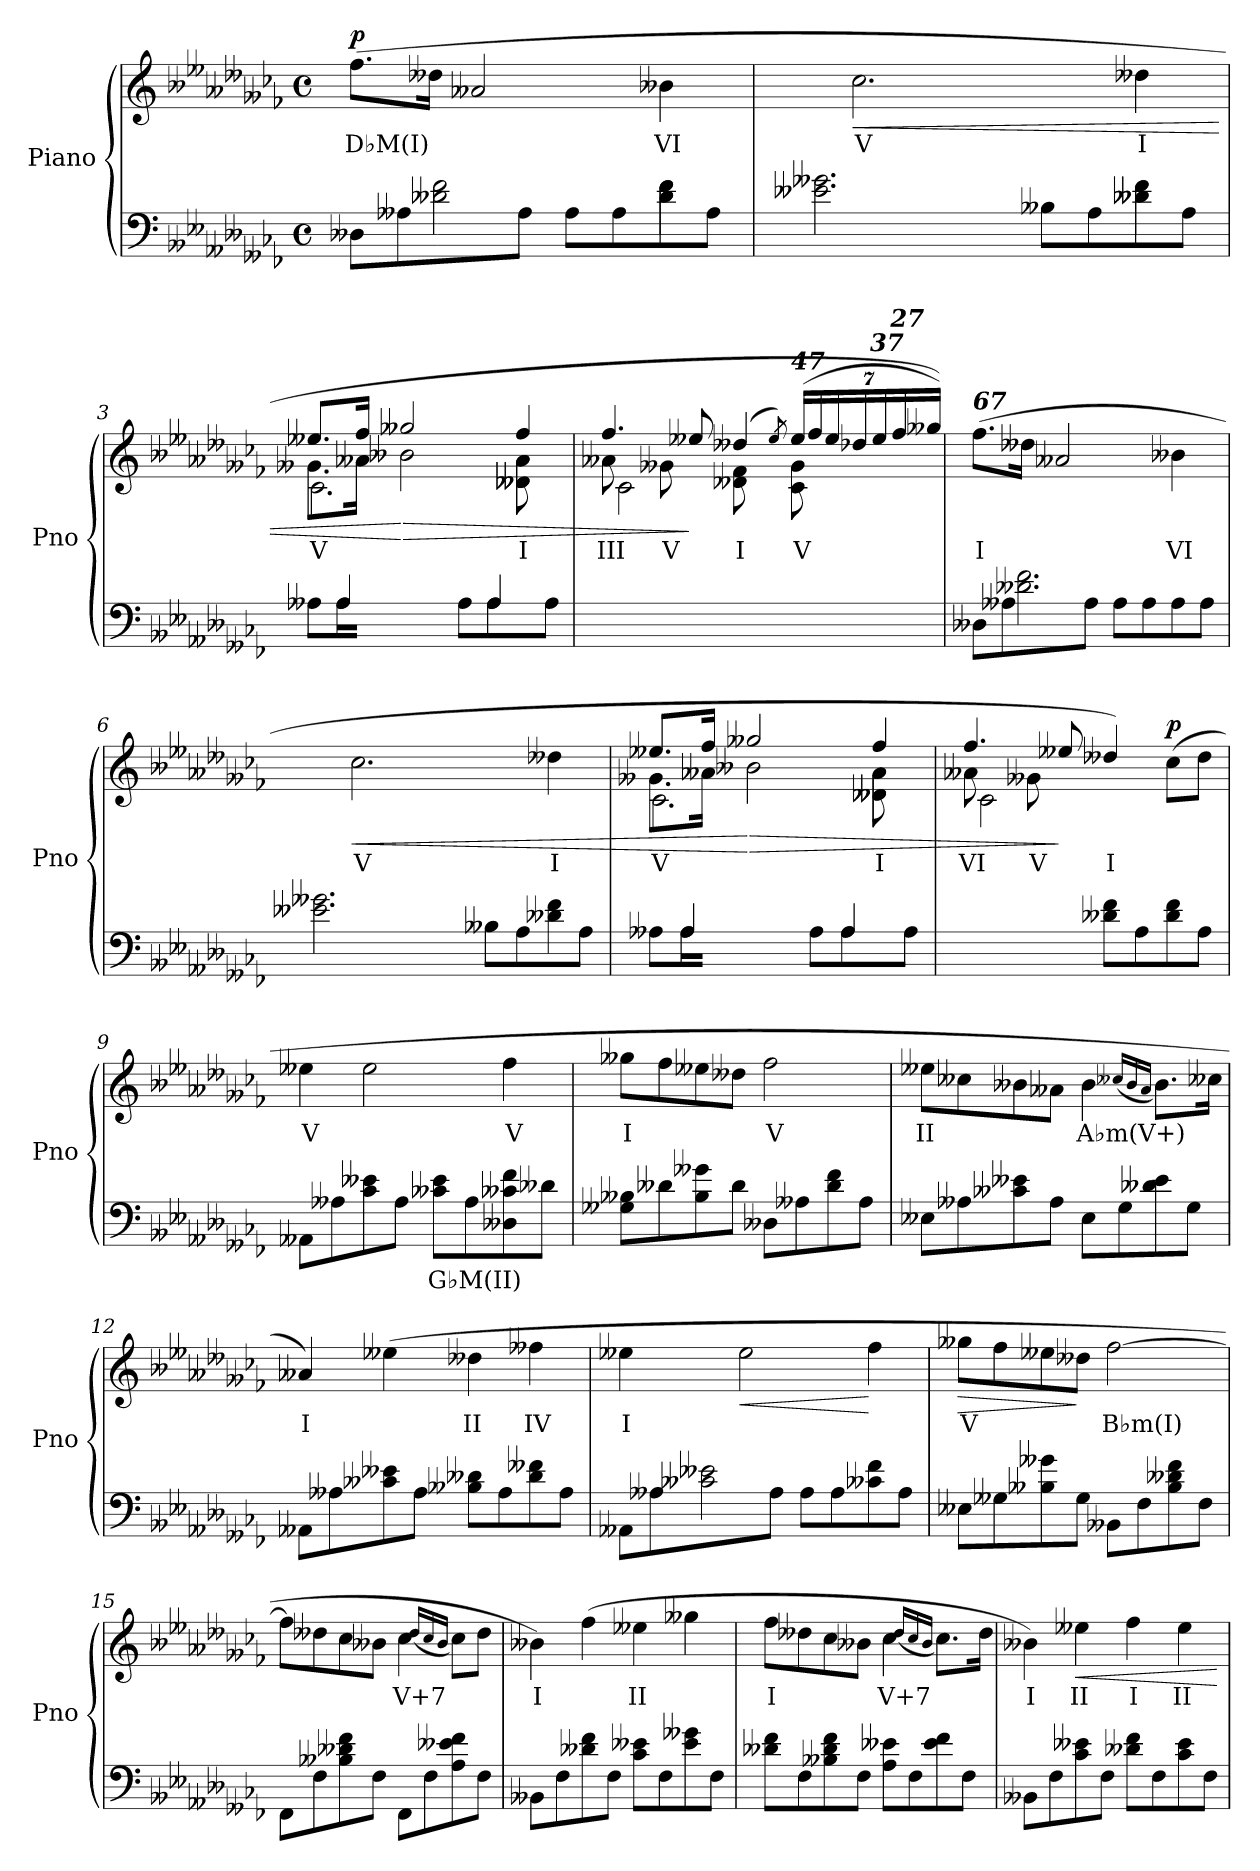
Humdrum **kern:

**kern	**text	**kern	**text	**dynam
*part2	*part2	*part1	*part1	*part1
*staff2	*staff2	*staff1	*staff1	*staff1
*I"Piano	*	*I"Piano	*	*
*I'Pno	*	*I'Pno	*	*
*clefF4	*	*clefG2	*	*
*k[b--e--a--d--g--c-f-]	*	*k[b--e--a--d--g--c-f-]	*	*
*M4/4	*	*M4/4	*	*
*met(c)	*	*met(c)	*	*
=1	=1	=1	=1	=1
*^	*	*	*	*
!	!	!	!LO:TX:a:B:t=Sostenuto	!	!
!	!	!	!	!LO:LY:b	!LO:DY:b
*	*	*	*^	*	*
8D--\L	4ryy	.	(>8.ff-\L	4ryy	D♭M(I)	p
8A--\	.	.	.	.	.	.
.	.	.	16dd--\Jk	.	.	.
8d--\yy 8f-\yy	2d--\ 2f-\	.	2a--/	2.ryy	.	.
8A--\J	.	.	.	.	.	.
8A--\L	.	.	.	.	.	.
8A--\	.	.	.	.	.	.
!	!	!	!	!	!LO:LY:b	!
8d--\ 8f-\	4d--\ 4f-\	.	4b--\	.	VI	.
8A--\J	.	.	.	.	.	.
*	*	*	*v	*v	*	*
=2	=2	=2	=2	=2	=2
!	!	!	!	!LO:LY:b	!LO:HP:b
8e--\yy 8g--\yyL	2.e--\ 2.g--\	.	2.cc-\	V	<
8A--\	.	.	.	.	.
8A--\	.	.	.	.	.
8A--\J	.	.	.	.	.
8B--\L	.	.	.	.	.
8A--\	.	.	.	.	.
!	!	!	!	!LO:LY:b	!
8d--\ 8f-\	4d--\ 4f-\	.	4dd--\	I	.
8A--\J	.	.	.	.	.
=3	=3	=3	=3	=3	=3
*	*^	*	*^	*	*
*	*	*	*	*	*^	*	*
*	*	*	*	*	*	*^	*	*
*	*	*	*	*	*	*	*^	*	*
!	!	!	!	!	!	!	!	!	!LO:LY:b	!
8A--\L	8ryy	2.ryy	.	8.ee--/L	8.g--\L	2.ryy	8ryy	2.c-\	V	.
16A--\L	4A--/	.	.	.	.	.	4ryy	.	.	.
16A--\JJyy	.	.	.	16ff-/Jk	16a--\Jk	.	.	.	.	.
!	!	!	!	!	!	!	!	!	!	!LO:HP:n=1:b
8A--\Lyy	.	.	.	2gg--/	2b--\	.	.	.	.	[ >
8A--\J	4ryy	.	.	.	.	.	4ryy	.	.	.
8A--\L	.	.	.	.	.	.	.	.	.	.
8A--\	4A--/	.	.	.	.	.	4ryy	.	.	.
!	!	!	!	!	!	!	!	!	!LO:LY:b	!
8ryy	.	4ryy	.	4ff-/	4d--\ 4a--\	8d--\ 8a--\	.	4ryy	I	.
8A--\J	8ryy	.	.	.	.	8ryy	8ryy	.	.	.
*	*v	*v	*	*	*	*	*	*	*	*
!!LO:LB:g=z	!!	!!	!!	!!
=4	=4	=4	=4	=4	=4	=4	=4	=4	=4
!	!	!	!	!	!	!	!	!LO:LY:b	!
8ryy	2ryy	.	4.ff-/	8a--\L	2c-\	2ryy	5%4ryy	III	.
8A--\	.	.	.	8ryy	.	.	.	.	.
!	!	!	!	!	!	!	!	!LO:LY:b	!
8ryy	.	.	.	8g--\	.	.	.	V	.
8A--\J	.	.	8ee--/	8ryy	.	.	.	.	]
!	!	!	!	!	!	!	!	!LO:LY:b	!
8ryy	2ryy	.	(<4dd--/	8d--X\ 8f-\L	2ryy	4ryy	.	I	.
8A--\	.	.	.	8ryy	.	.	.	.	.
.	.	.	8qee--/)	.	.	.	.	.	.
*	*	*	*Xbrackettup	*	*	*	*	*	*
!	!	!	!LO:TX:a:Bi:t=47	!	!	!	!	!	!
!	!	!	!	!	!	!	!	!LO:LY:b	!
8ryy	.	.	(<28ee--/L	8c-\ 8g--\	.	8ryy	.	V	.
.	.	.	28ff-/	.	.	.	.	.	.
.	.	.	.	.	.	.	10ryy	.	.
.	.	.	28ee--/	.	.	.	.	.	.
.	.	.	28dd-X/	.	.	.	.	.	.
8A--\J	.	.	.	8ryy	.	64ryy	.	.	.
!	!	!	!	!	!	!LO:TX:a:Bi:t=37	!	!	!
.	.	.	.	.	.	16..ryy	.	.	.
.	.	.	28ee--/	.	.	.	.	.	.
.	.	.	.	.	.	.	40ryy	.	.
.	.	.	.	.	.	.	640ryy	.	.
!	!	!	!	!	!	!	!LO:TX:a:Bi:t=27	!	!
.	.	.	.	.	.	.	20ryy	.	.
.	.	.	28ff-/	.	.	.	.	.	.
.	.	.	28gg--/J))	.	.	.	.	.	.
.	.	.	.	.	.	.	80...ryy	.	.
*	*	*	*v	*v	*v	*v	*v	*	*
=5	=5	=5	=5	=5	=5
*	*	*	*^	*	*
*	*	*	*	*^	*	*
*	*	*	*	*	*^	*	*
*	*	*	*	*	*	*^	*	*
!	!	!	!LO:TX:a:Bi:t=67	!	!	!	!	!	!
!	!	!	!	!	!	!	!	!LO:LY:b	!
*	*	*	*	*v	*v	*v	*v	*	*
8D--\L	4ryy	.	(>8.ff-\L	4ryy	I	.
8A--\	.	.	.	.	.	.
.	.	.	16dd--\Jk	.	.	.
8d--\yy 8f-\yy	2.d--\ 2.f-\	.	2a--/	2.ryy	.	.
8A--\J	.	.	.	.	.	.
8A--\L	.	.	.	.	.	.
8A--\	.	.	.	.	.	.
!	!	!	!	!	!LO:LY:b	!
8A--\	.	.	4b--\	.	VI	.
8A--\J	.	.	.	.	.	.
*	*	*	*v	*v	*	*
=6	=6	=6	=6	=6	=6
!	!	!	!	!LO:LY:b	!LO:HP:b
8e--\yy 8g--\yyL	2.e--\ 2.g--\	.	2.cc-\	V	<
8A--\	.	.	.	.	.
8A--\	.	.	.	.	.
8A--\J	.	.	.	.	.
8B--\L	.	.	.	.	.
8A--\	.	.	.	.	.
!	!	!	!	!LO:LY:b	!
8d--\yy 8f-\yy	4d--\ 4f-\	.	4dd--\	I	.
8A--\J	.	.	.	.	.
=7	=7	=7	=7	=7	=7
*	*^	*	*	*	*
!	!	!	!	!	!LO:LY:b	!
*	*	*	*	*^	*	*
*	*	*	*	*	*^	*	*
*	*	*	*	*	*	*^	*	*
*	*	*	*	*	*	*	*^	*	*
8A--\L	8ryy	2.ryy	.	8.ee--/L	8.g--\L	2.ryy	8ryy	2.c-\	V	.
16A--\L	4A--/	.	.	.	.	.	4ryy	.	.	.
16A--\JJyy	.	.	.	16ff-/Jk	16a--\Jk	.	.	.	.	.
!	!	!	!	!	!	!	!	!	!	!LO:HP:n=1:b
8A--\Lyy	.	.	.	2gg--/	2b--\	.	.	.	.	[ >
8A--\J	4ryy	.	.	.	.	.	4ryy	.	.	.
8A--\L	.	.	.	.	.	.	.	.	.	.
8A--\	4A--/	.	.	.	.	.	4ryy	.	.	.
!	!	!	!	!	!	!	!	!	!LO:LY:b	!
8ryy	.	4ryy	.	4ff-/	4d--\ 4a--\	8d--\ 8a--\	.	4ryy	I	.
8A--\J	8ryy	.	.	.	.	8ryy	8ryy	.	.	.
*	*v	*v	*	*	*	*	*	*	*	*
*	*	*	*	*	*v	*v	*v	*	*
!!LO:LB:g=z
=8	=8	=8	=8	=8	=8	=8	=8
*	*	*	*	*	*^	*	*
!	!	!	!	!	!	!	!LO:LY:b	!
*	*	*	*	*	*v	*v	*	*
8ryy	2ryy	.	4.ff-/	8a--\L	2c-\	VI	.
8A--\	.	.	.	8ryy	.	.	.
!	!	!	!	!	!	!LO:LY:b	!
8ryy	.	.	.	8g--\	.	V	.
8A--\J	.	.	8ee--/	2ryy	.	.	]
!	!	!	!	!	!	!LO:LY:b	!
8d--\ 8f-\L	2ryy	.	4dd--/)	.	2ryy	I	.
8A--\	.	.	.	.	.	.	.
!	!	!	!	!	!	!	!LO:DY:b
8d--\ 8f-\	.	.	(>8cc-\L	.	.	.	p
8A--\J	.	.	8dd--\J	8ryy	.	.	.
*v	*v	*	*	*	*	*	*
*	*	*v	*v	*v	*	*
=9	=9	=9	=9	=9
*	*	*^	*	*
!	!	!	!	!LO:LY:b	!
*	*	*v	*v	*	*
8AA--\L	.	4ee--\	V	.
8A--\	.	.	.	.
8c-\ 8e--\	.	2ee--\	.	.
8A--\J	.	.	.	.
!	!LO:LY:b	!	!	!
8c--X\ 8e--\L	G♭M(II)	.	.	.
8A--\	.	.	.	.
!	!	!	!LO:LY:b	!
8D--\ 8c--X\ 8f-\	.	4ff-\	V	.
8d--\J	.	.	.	.
=10	=10	=10	=10	=10
!	!	!	!LO:LY:b	!
8G--\ 8B--\L	.	8gg--\L	I	.
8d--\	.	8ff-\	.	.
8B--\ 8g--\	.	8ee--\	.	.
8d--\J	.	8dd--\J	.	.
!	!	!	!LO:LY:b	!
8D--\L	.	2ff-\	V	.
8A--\	.	.	.	.
8d--\ 8f-\	.	.	.	.
8A--\J	.	.	.	.
=11	=11	=11	=11	=11
!	!	!	!LO:LY:b	!
8E--\L	.	8ee--\L	II	.
8A--\	.	8cc--X\	.	.
8c--X\ 8e--\	.	8b--\	.	.
8A--\J	.	8a--\J	.	.
!	!	!	!LO:LY:b	!
8E--\L	.	4b--\	A♭m(V+)	.
8G-\	.	.	.	.
.	.	(<16qcc--X/LL	.	.
.	.	16qb--/	.	.
.	.	16qa--/JJ	.	.
8d--\ 8e--\	.	8.b--\L)	.	.
8G-\J	.	.	.	.
.	.	16cc--X\Jk	.	.
!!LO:LB:g=z
=12	=12	=12	=12	=12
!	!	!	!LO:LY:b	!
8AA--\L	.	4a--/)	I	.
8A--\	.	.	.	.
8c--X\ 8e--\	.	(>4ee--\	.	.
8A--\J	.	.	.	.
!	!	!	!LO:LY:b	!
8B--\ 8d--\L	.	4dd--\	II	.
8A--\	.	.	.	.
!	!	!	!LO:LY:b	!
8d--\ 8f--X\	.	4ff--X\	IV	.
8A--\J	.	.	.	.
=13	=13	=13	=13	=13
*^	*	*	*	*
!	!	!	!	!LO:LY:b	!
*	*	*	*^	*	*
8AA--\L	4ryy	.	4ee--\	4ryy	I	.
8A--\	.	.	.	.	.	.
!	!	!	!	!	!	!LO:HP:b
8c--X\yy 8e--\yy	2c--X\ 2e--\	.	2ee--\	2ryy	.	<
8A--\J	.	.	.	.	.	.
8A--\L	.	.	.	.	.	.
8A--\	.	.	.	.	.	.
8c--X\ 8f-\	4ryy	.	4ff-\	4ryy	.	[
8A--\J	.	.	.	.	.	.
*v	*v	*	*	*	*	*
*	*	*v	*v	*	*
=14	=14	=14	=14	=14
!	!	!	!LO:LY:b	!LO:HP:b
8E--\L	.	8gg--\L	V	>
8G--\	.	8ff-\	.	.
8B--\ 8g--\	.	8ee--\	.	.
8G--\J	.	8dd--\J	.	]
!	!	!	!LO:LY:b	!
8BB--\L	.	[2ff-\	B♭m(I)	.
8F-\	.	.	.	.
8B--\ 8d--\ 8f-\	.	.	.	.
8F-\J	.	.	.	.
=15	=15	=15	=15	=15
8FF-\L	.	8ff-\L]	.	.
8F-\	.	8dd--\	.	.
8B--\ 8d--\ 8f-\	.	8cc-\	.	.
8F-\J	.	8b--\J	.	.
!	!	!	!LO:LY:b	!
8FF-\L	.	4cc-\	V+7	.
8F-\	.	.	.	.
.	.	(<16qdd--/LL	.	.
.	.	16qcc-/	.	.
.	.	16qb--/JJ	.	.
8A-\ 8e--\ 8f-\	.	8cc-\L)	.	.
8F-\J	.	8dd--\J	.	.
=16	=16	=16	=16	=16
!	!	!	!LO:LY:b	!
8BB--\L	.	4b--\)	I	.
8F-\	.	.	.	.
8d--\ 8f-\	.	(>4ff-\	.	.
8F-\J	.	.	.	.
!	!	!	!LO:LY:b	!
8c-\ 8e--\L	.	4ee--\	II	.
8F-\	.	.	.	.
8e--\ 8g--\	.	4gg--\	.	.
8F-\J	.	.	.	.
!!LO:PB:g=z
=17	=17	=17	=17	=17
!	!	!	!LO:LY:b	!
8d--\ 8f-\L	.	8ff-\L	I	.
8F-\	.	8dd--\	.	.
8B--\ 8d--\ 8f-\	.	8cc-\	.	.
8F-\J	.	8b--\J	.	.
!	!	!	!LO:LY:b	!
8A-\ 8e--\L	.	4cc-\	V+7	.
8F-\	.	.	.	.
.	.	(<16qdd--/LL	.	.
.	.	16qcc-/	.	.
.	.	16qb--/JJ	.	.
8e--\ 8f-\	.	8.cc-\L)	.	.
8F-\J	.	.	.	.
.	.	16dd--\Jk	.	.
=18	=18	=18	=18	=18
!	!	!	!LO:LY:b	!
8BB--\L	.	4b--\)	I	.
8F-\	.	.	.	.
!	!	!	!LO:LY:b	!LO:HP:b
8c-\ 8e--\	.	4ee--\	II	<
8F-\J	.	.	.	.
!	!	!	!LO:LY:b	!
8d--\ 8f-\L	.	4ff-\	I	.
8F-\	.	.	.	.
!	!	!	!LO:LY:b	!
8c-\ 8e--\	.	4ee--\	II	.
8F-\J	.	.	.	.
.	.	.	.	[
=	=	=	=	=
*-	*-	*-	*-	*-
